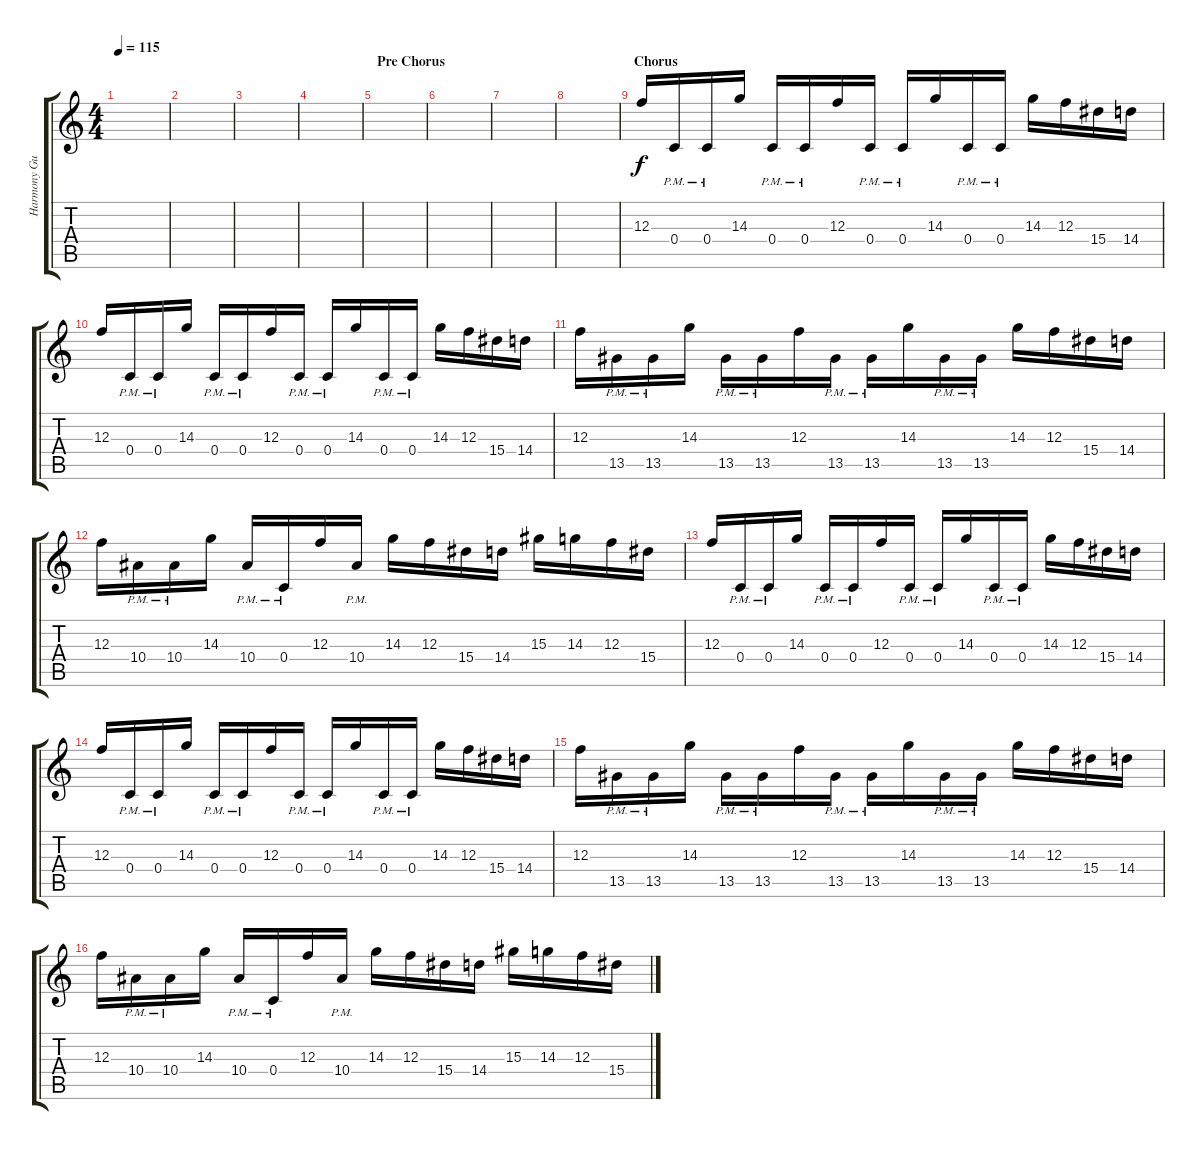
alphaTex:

\track ("Harmony Guitar " "Harmony Gu") {instrument distortionguitar}
\staff {score tabs}
\tuning (D4 A3 F3 C3 G2 C2) {hide}
\ts (4 4)
\tempo 115
\clef g2
\ks c
|
|
|
|
\section ("" "Pre Chorus")
|
|
|
|
\section ("" "Chorus")
12.3.16 0.4{pm}.16 0.4{pm}.16 14.3.16 0.4{pm}.16 0.4{pm}.16 12.3.16 0.4{pm}.16 0.4{pm}.16 14.3.16 0.4{pm}.16 0.4{pm}.16 14.3.16 12.3.16 15.4.16 14.4.16 |
12.3.16 0.4{pm}.16 0.4{pm}.16 14.3.16 0.4{pm}.16 0.4{pm}.16 12.3.16 0.4{pm}.16 0.4{pm}.16 14.3.16 0.4{pm}.16 0.4{pm}.16 14.3.16 12.3.16 15.4.16 14.4.16 |
12.3.16 13.5{pm}.16 13.5{pm}.16 14.3.16 13.5{pm}.16 13.5{pm}.16 12.3.16 13.5{pm}.16 13.5{pm}.16 14.3.16 13.5{pm}.16 13.5{pm}.16 14.3.16 12.3.16 15.4.16 14.4.16 |
12.3.16 10.4{pm}.16 10.4{pm}.16 14.3.16 10.4{pm}.16 0.4{pm}.16 12.3.16 10.4{pm}.16 14.3.16 12.3.16 15.4.16 14.4.16 15.3.16 14.3.16 12.3.16 15.4.16 |
12.3.16 0.4{pm}.16 0.4{pm}.16 14.3.16 0.4{pm}.16 0.4{pm}.16 12.3.16 0.4{pm}.16 0.4{pm}.16 14.3.16 0.4{pm}.16 0.4{pm}.16 14.3.16 12.3.16 15.4.16 14.4.16 |
12.3.16 0.4{pm}.16 0.4{pm}.16 14.3.16 0.4{pm}.16 0.4{pm}.16 12.3.16 0.4{pm}.16 0.4{pm}.16 14.3.16 0.4{pm}.16 0.4{pm}.16 14.3.16 12.3.16 15.4.16 14.4.16 |
12.3.16 13.5{pm}.16 13.5{pm}.16 14.3.16 13.5{pm}.16 13.5{pm}.16 12.3.16 13.5{pm}.16 13.5{pm}.16 14.3.16 13.5{pm}.16 13.5{pm}.16 14.3.16 12.3.16 15.4.16 14.4.16 |
12.3.16 10.4{pm}.16 10.4{pm}.16 14.3.16 10.4{pm}.16 0.4{pm}.16 12.3.16 10.4{pm}.16 14.3.16 12.3.16 15.4.16 14.4.16 15.3.16 14.3.16 12.3.16 15.4.16
